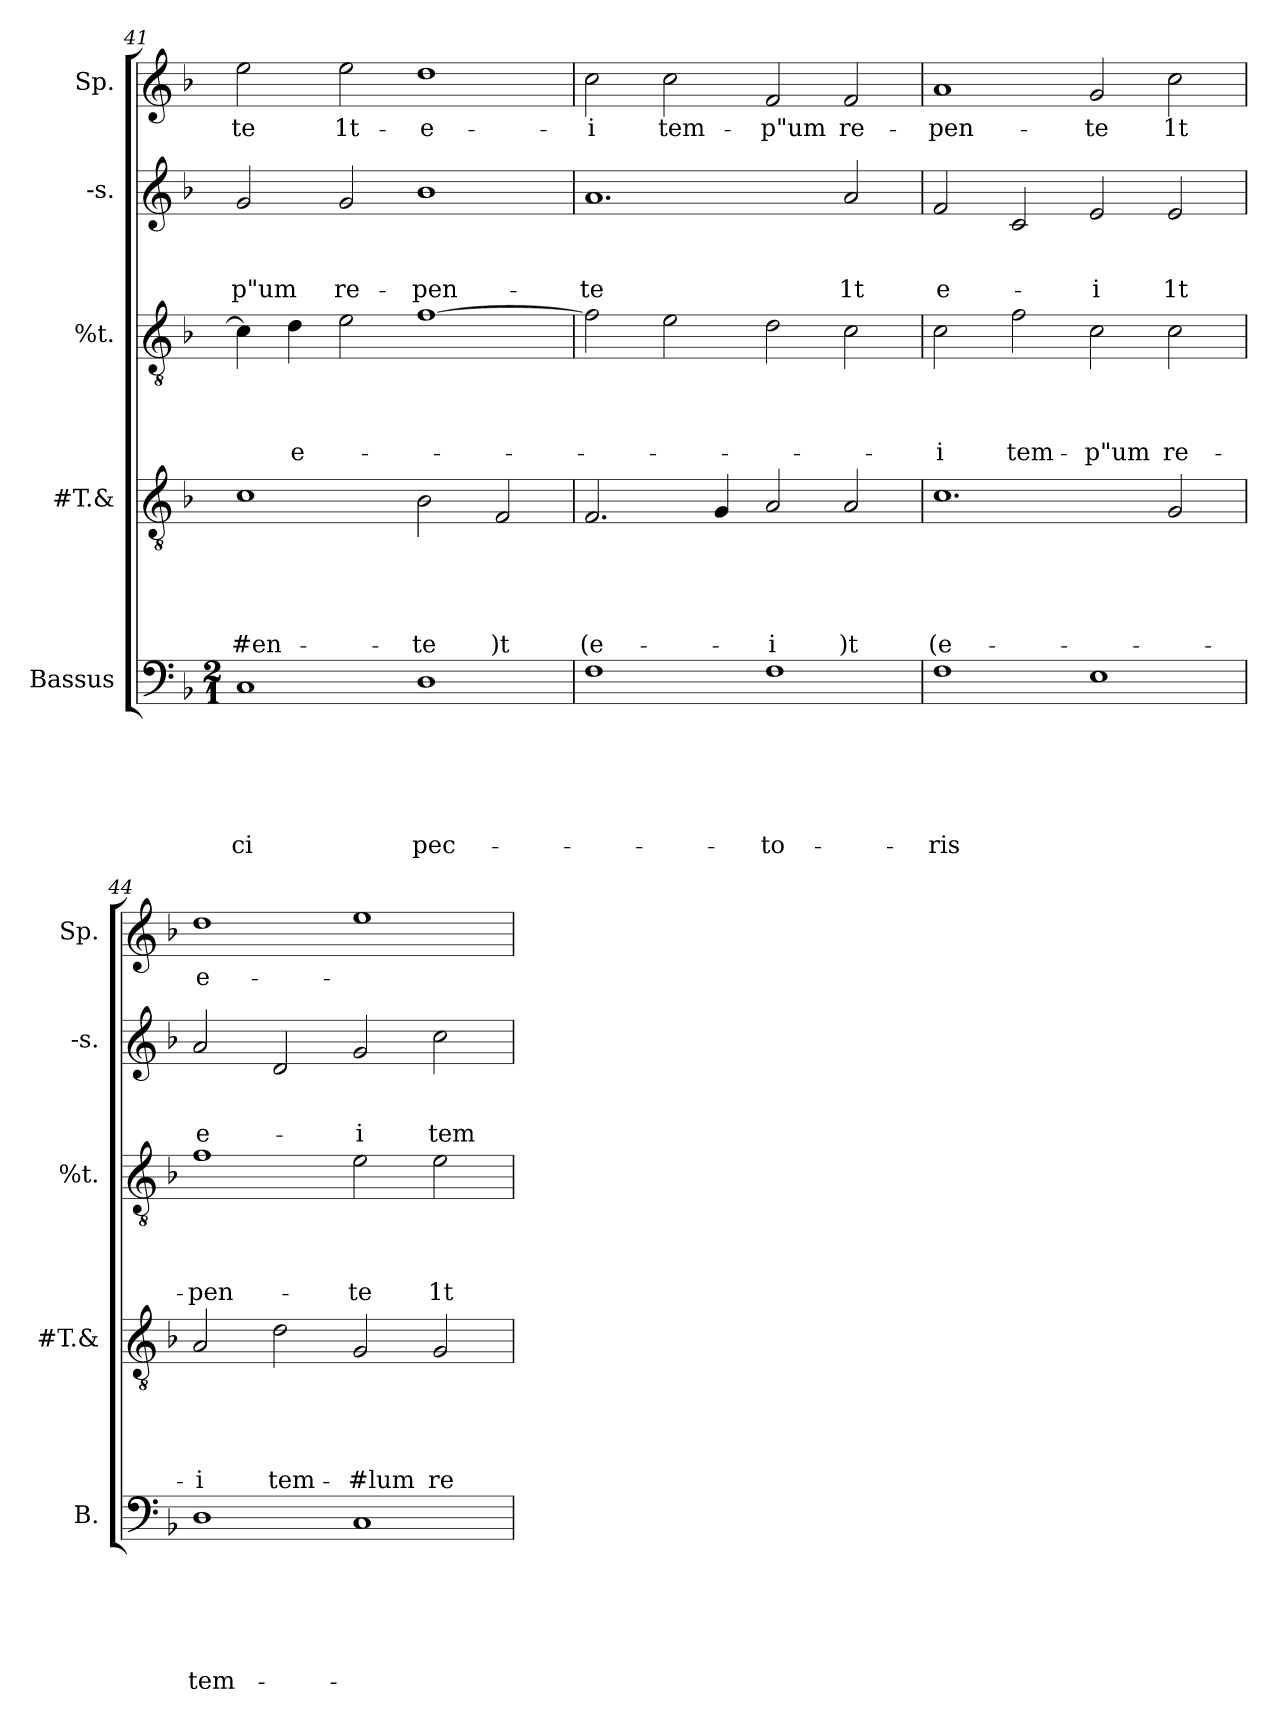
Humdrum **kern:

**kern	**text	**text	**text	**text	**text	**text	**kern	**text	**text	**text	**text	**text	**kern	**text	**text	**text	**text	**kern	**text	**text	**text	**kern	**text
*part5	*part5	*part5	*part5	*part5	*part5	*part5	*part4	*part4	*part4	*part4	*part4	*part4	*part3	*part3	*part3	*part3	*part3	*part2	*part2	*part2	*part2	*part1	*part1
*staff5	*staff5	*staff5	*staff5	*staff5	*staff5	*staff5	*staff4	*staff4	*staff4	*staff4	*staff4	*staff4	*staff3	*staff3	*staff3	*staff3	*staff3	*staff2	*staff2	*staff2	*staff2	*staff1	*staff1
*I"Bassus	*	*	*	*	*	*	*I"#T.&	*	*	*	*	*	*I"%t.	*	*	*	*	*I"-s.	*	*	*	*I"Sp.	*
*I'B.	*	*	*	*	*	*	*I'#T.&	*	*	*	*	*	*I'%t.	*	*	*	*	*I'-s.	*	*	*	*I'Sp.	*
*clefF4	*	*	*	*	*	*	*clefGv2	*	*	*	*	*	*clefGv2	*	*	*	*	*clefG2	*	*	*	*clefG2	*
*k[b-]	*	*	*	*	*	*	*k[b-]	*	*	*	*	*	*k[b-]	*	*	*	*	*k[b-]	*	*	*	*k[b-]	*
*F:	*	*	*	*	*	*	*F:	*	*	*	*	*	*F:	*	*	*	*	*F:	*	*	*	*F:	*
*M2/1	*	*	*	*	*	*	*	*	*	*	*	*	*	*	*	*	*	*	*	*	*	*	*
=41	=41	=41	=41	=41	=41	=41	=41	=41	=41	=41	=41	=41	=41	=41	=41	=41	=41	=41	=41	=41	=41	=41	=41
!	!	!	!	!	!	!LO:LY:b	!	!	!	!	!	!LO:LY:b	!	!	!	!	!	!	!	!	!LO:LY:b	!	!LO:LY:b
1C	.	.	.	.	.	-ci	1c	.	.	.	.	-#en-	4c\]	.	.	.	.	2g/	.	.	-p"um	2ee\	-te
!	!	!	!	!	!	!	!	!	!	!	!	!	!	!	!	!	!LO:LY:b	!	!	!	!	!	!
.	.	.	.	.	.	.	.	.	.	.	.	.	4d\	.	.	.	e-	.	.	.	.	.	.
!	!	!	!	!	!	!	!	!	!	!	!	!	!	!	!	!	!	!	!	!	!LO:LY:b	!	!LO:LY:b
.	.	.	.	.	.	.	.	.	.	.	.	.	2e\	.	.	.	.	2g/	.	.	re-	2ee\	1t-
!	!	!	!	!	!	!LO:LY:b	!	!	!	!	!	!LO:LY:b	!	!	!	!	!	!	!	!	!LO:LY:b	!	!LO:LY:b
1D	.	.	.	.	.	pec-	2B-\	.	.	.	.	-te	[>1f	.	.	.	.	1b-	.	.	-pen-	1dd	-e-
!	!	!	!	!	!	!	!	!	!	!	!	!LO:LY:b	!	!	!	!	!	!	!	!	!	!	!
.	.	.	.	.	.	.	2F/	.	.	.	.	)t	.	.	.	.	.	.	.	.	.	.	.
=42	=42	=42	=42	=42	=42	=42	=42	=42	=42	=42	=42	=42	=42	=42	=42	=42	=42	=42	=42	=42	=42	=42	=42
!	!	!	!	!	!	!	!	!	!	!	!	!LO:LY:b	!	!	!	!	!	!	!	!	!LO:LY:b	!	!LO:LY:b
1F	.	.	.	.	.	.	2.F/	.	.	.	.	(e-	2f\]	.	.	.	.	1.a	.	.	-te	2cc\	-i
!	!	!	!	!	!	!	!	!	!	!	!	!	!	!	!	!	!	!	!	!	!	!	!LO:LY:b
.	.	.	.	.	.	.	.	.	.	.	.	.	2e\	.	.	.	.	.	.	.	.	2cc\	tem-
.	.	.	.	.	.	.	4G/	.	.	.	.	.	.	.	.	.	.	.	.	.	.	.	.
!	!	!	!	!	!	!LO:LY:b	!	!	!	!	!	!LO:LY:b	!	!	!	!	!	!	!	!	!	!	!LO:LY:b
1F	.	.	.	.	.	-to-	2A/	.	.	.	.	-i	2d\	.	.	.	.	.	.	.	.	2f/	-p"um
!	!	!	!	!	!	!	!	!	!	!	!	!LO:LY:b	!	!	!	!	!	!	!	!	!LO:LY:b	!	!LO:LY:b
.	.	.	.	.	.	.	2A/	.	.	.	.	)t	2c\	.	.	.	.	2a/	.	.	1t	2f/	re-
=43	=43	=43	=43	=43	=43	=43	=43	=43	=43	=43	=43	=43	=43	=43	=43	=43	=43	=43	=43	=43	=43	=43	=43
!	!	!	!	!	!	!LO:LY:b	!	!	!	!	!	!LO:LY:b	!	!	!	!	!LO:LY:b	!	!	!	!LO:LY:b	!	!LO:LY:b
1F	.	.	.	.	.	-ris	1.c	.	.	.	.	(e-	2c\	.	.	.	-i	2f/	.	.	e-	1a	-pen-
!	!	!	!	!	!	!	!	!	!	!	!	!	!	!	!	!	!LO:LY:b	!	!	!	!	!	!
.	.	.	.	.	.	.	.	.	.	.	.	.	2f\	.	.	.	tem-	2c/	.	.	.	.	.
!	!	!	!	!	!	!	!	!	!	!	!	!	!	!	!	!	!LO:LY:b:rj	!	!	!	!LO:LY:b	!	!LO:LY:b
1E	.	.	.	.	.	.	.	.	.	.	.	.	2c\	.	.	.	-p"um	2e/	.	.	-i	2g/	-te
!	!	!	!	!	!	!	!	!	!	!	!	!	!	!	!	!	!LO:LY:b	!	!	!	!LO:LY:b	!	!LO:LY:b
.	.	.	.	.	.	.	2G/	.	.	.	.	.	2c\	.	.	.	re-	2e/	.	.	1t	2cc\	1t
=44	=44	=44	=44	=44	=44	=44	=44	=44	=44	=44	=44	=44	=44	=44	=44	=44	=44	=44	=44	=44	=44	=44	=44
!	!	!	!	!	!	!LO:LY:b	!	!	!	!	!	!LO:LY:b	!	!	!	!	!LO:LY:b	!	!	!	!LO:LY:b	!	!LO:LY:b
1D	.	.	.	.	.	tem-	2A/	.	.	.	.	-i	1f	.	.	.	-pen-	2a/	.	.	e-	1dd	e-
!	!	!	!	!	!	!	!	!	!	!	!	!LO:LY:b	!	!	!	!	!	!	!	!	!	!	!
.	.	.	.	.	.	.	2d\	.	.	.	.	tem-	.	.	.	.	.	2d/	.	.	.	.	.
!	!	!	!	!	!	!	!	!	!	!	!	!LO:LY:b	!	!	!	!	!LO:LY:b	!	!	!	!LO:LY:b	!	!
1C	.	.	.	.	.	.	2G/	.	.	.	.	-#lum	2e\	.	.	.	-te	2g/	.	.	-i	1ee	.
!	!	!	!	!	!	!	!	!	!	!	!	!LO:LY:b	!	!	!	!	!LO:LY:b	!	!	!	!LO:LY:b	!	!
.	.	.	.	.	.	.	2G/	.	.	.	.	re-	2e\	.	.	.	1t	2cc\	.	.	tem-	.	.
=	=	=	=	=	=	=	=	=	=	=	=	=	=	=	=	=	=	=	=	=	=	=	=
*-	*-	*-	*-	*-	*-	*-	*-	*-	*-	*-	*-	*-	*-	*-	*-	*-	*-	*-	*-	*-	*-	*-	*-
